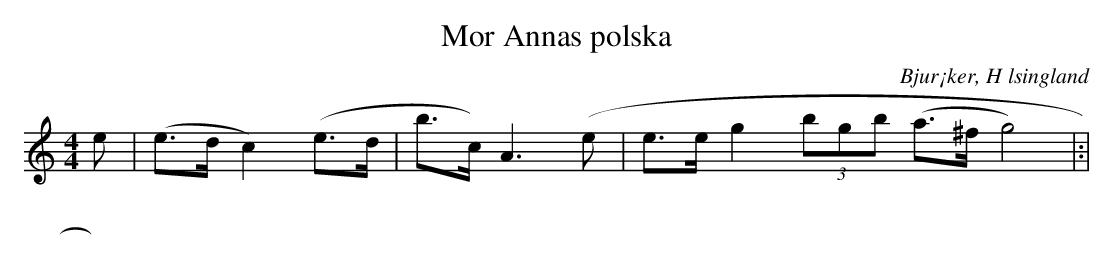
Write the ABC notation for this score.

X:1
T: Mor Annas polska
O: Bjur¡ker, H lsingland
M: 4/4
L: 1/8
K: Am
e|(e>d c2) (e>d|b>c) A3(e|e>e g2 (3bgb (a>^f g4)|:|
|:|||:|
